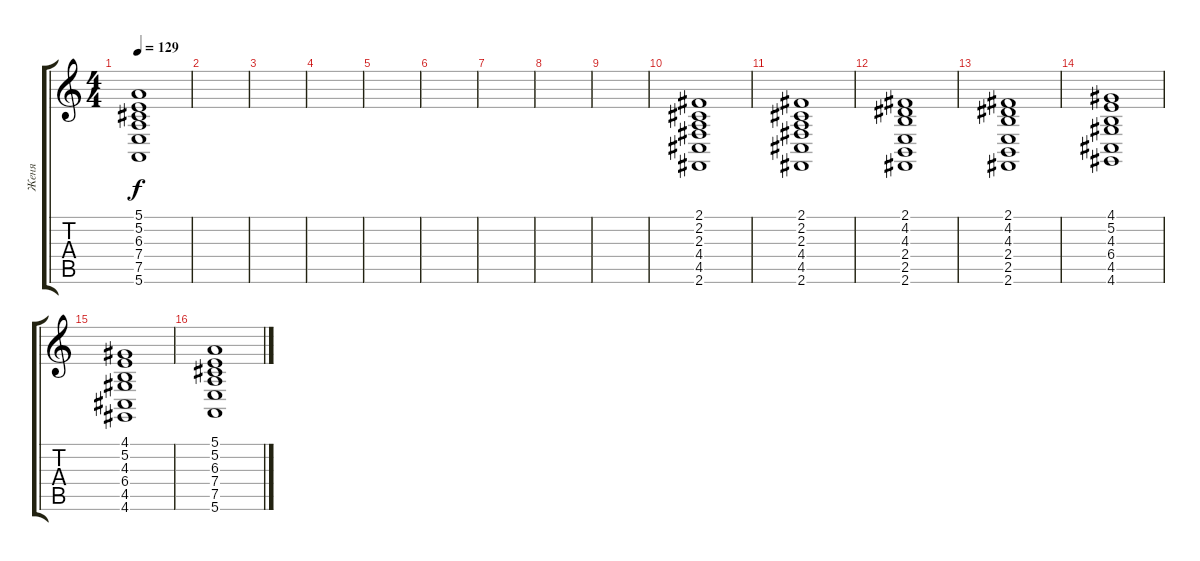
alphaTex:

\track ("Женя" "Женя") {instrument synthstrings2}
\staff {score tabs}
\tuning (E4 B3 G3 D3 A2 E2) {hide}
\ts (4 4)
\tempo 129
\clef g2
\ks c
(5.1 5.2 6.3 7.4 7.5 5.6).1{dy f volume 2} |
|
|
|
|
|
|
|
|
(2.1 2.2 2.3 4.4 4.5 2.6).1{volume 7} |
(2.1 2.2 2.3 4.4 4.5 2.6).1 |
(2.1 4.2 4.3 2.4 2.5 2.6).1 |
(2.1 4.2 4.3 2.4 2.5 2.6).1 |
(4.1 5.2 4.3 6.4 4.5 4.6).1 |
(4.1 5.2 4.3 6.4 4.5 4.6).1 |
(5.1 5.2 6.3 7.4 7.5 5.6).1
